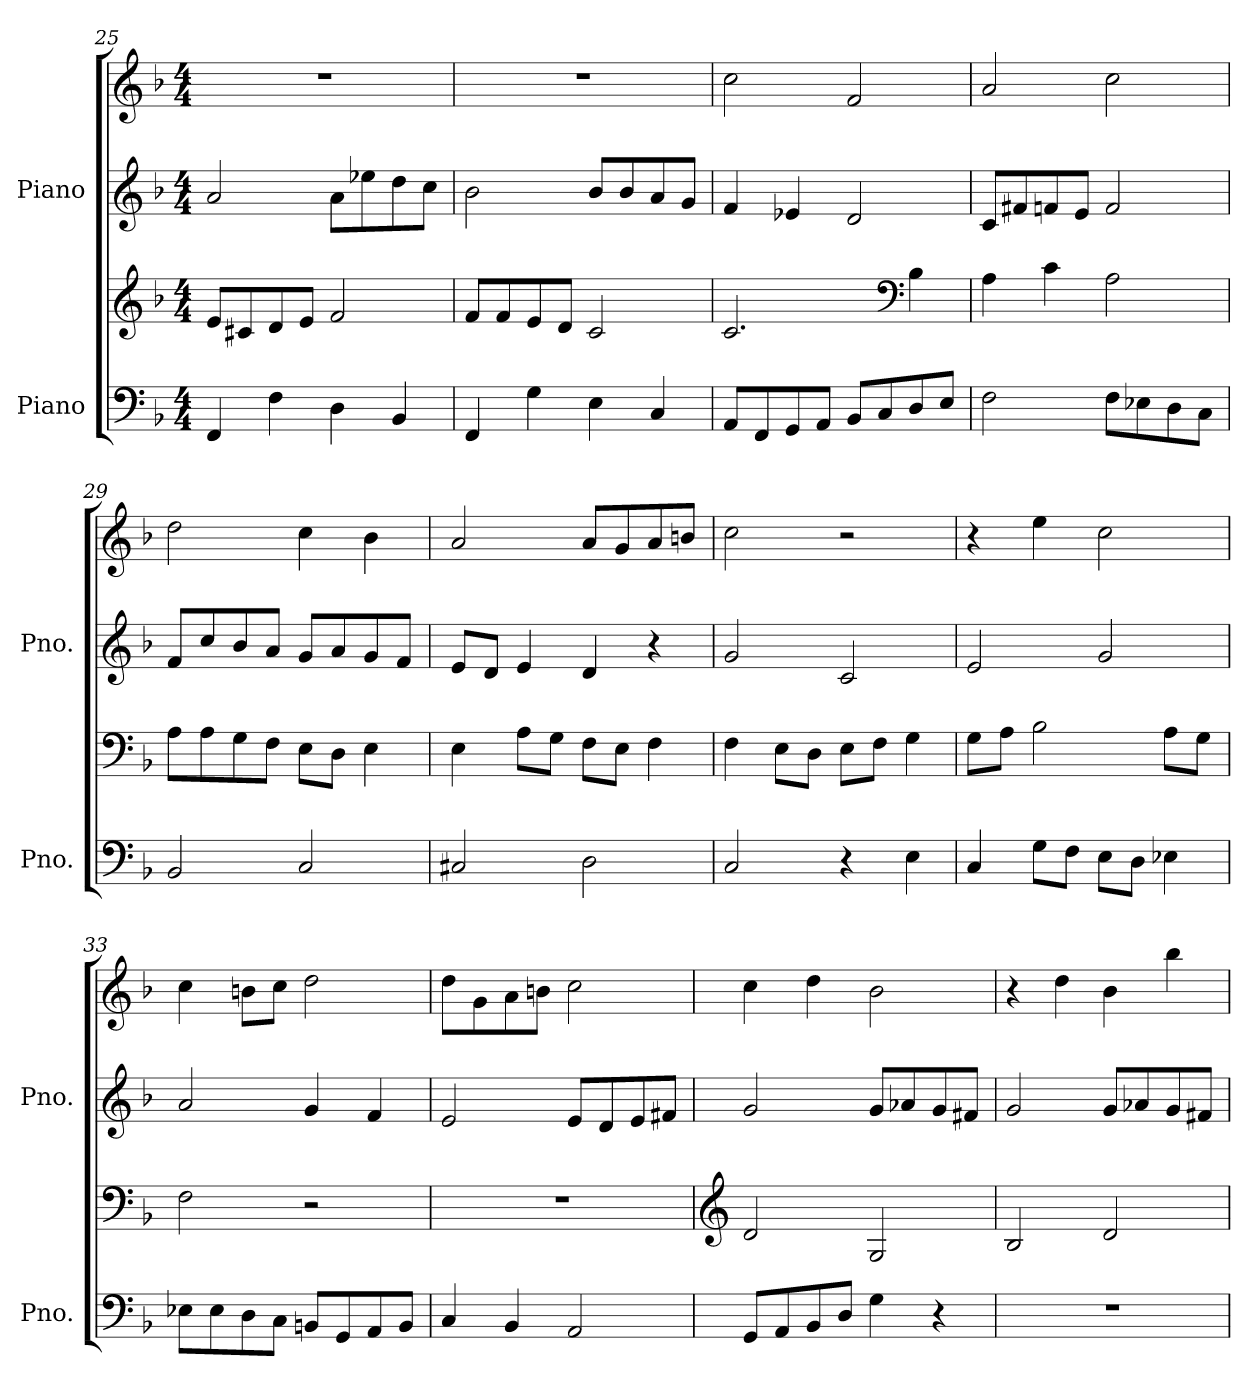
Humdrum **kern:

**kern	**kern	**kern	**kern
*part2	*part2	*part1	*part1
*staff4	*staff3	*staff2	*staff1
*I"Piano	*	*I"Piano	*
*I'Pno.	*	*I'Pno.	*
!!LO:LB:g=z
*clefF4	*clefG2	*clefG2	*clefG2
*k[b-]	*k[b-]	*k[b-]	*k[b-]
*M4/4	*M4/4	*M4/4	*M4/4
=25	=25	=25	=25
4FF/	8e/L	2a/	1r
.	8c#X/	.	.
4F\	8d/	.	.
.	8e/J	.	.
4D\	2f/	8a\L	.
.	.	8ee-X\	.
4BB-/	.	8dd\	.
.	.	8cc\J	.
=26	=26	=26	=26
4FF/	8f/L	2b-\	1r
.	8f/	.	.
4G\	8e/	.	.
.	8d/J	.	.
4E\	2c/	8b-/L	.
.	.	8b-/	.
4C/	.	8a/	.
.	.	8g/J	.
=27	=27	=27	=27
8AA/L	2.c/	4f/	2cc\
8FF/	.	.	.
8GG/	.	4e-X/	.
8AA/J	.	.	.
8BB-/L	.	2d/	2f/
8C/	.	.	.
*	*clefF4	*	*
8D/	4B-\	.	.
8E/J	.	.	.
=28	=28	=28	=28
2F\	4A\	8c/L	2a/
.	.	8f#X/	.
.	4c\	8fn/	.
.	.	8e/J	.
8F\L	2A\	2f/	2cc\
8E-X\	.	.	.
8D\	.	.	.
8C\J	.	.	.
!!LO:PB:g=z
=29	=29	=29	=29
2BB-/	8A\L	8f/L	2dd\
.	8A\	8cc/	.
.	8G\	8b-/	.
.	8F\J	8a/J	.
2C/	8E\L	8g/L	4cc\
.	8D\J	8a/	.
.	4E\	8g/	4b-\
.	.	8f/J	.
=30	=30	=30	=30
2C#X/	4E\	8e/L	2a/
.	.	8d/J	.
.	8A\L	4e/	.
.	8G\J	.	.
2D\	8F\L	4d/	8a/L
.	8E\J	.	8g/
.	4F\	4r	8a/
.	.	.	8bn/J
=31	=31	=31	=31
2C/	4F\	2g/	2cc\
.	8E\L	.	.
.	8D\J	.	.
4r	8E\L	2c/	2r
.	8F\J	.	.
4E\	4G\	.	.
=32	=32	=32	=32
4C/	8G\L	2e/	4r
.	8A\J	.	.
8G\L	2B-\	.	4ee\
8F\J	.	.	.
8E\L	.	2g/	2cc\
8D\J	.	.	.
4E-X\	8A\L	.	.
.	8G\J	.	.
=33	=33	=33	=33
8E-X\L	2F\	2a/	4cc\
8E-\	.	.	.
8D\	.	.	8bn\L
8C\J	.	.	8cc\J
8BBn/L	2r	4g/	2dd\
8GG/	.	.	.
8AA/	.	4f/	.
8BB/J	.	.	.
!!LO:LB:g=z
=34	=34	=34	=34
4C/	1r	2e/	8dd\L
.	.	.	8g\
4BB-/	.	.	8a\
.	.	.	8bn\J
2AA/	.	8e/L	2cc\
.	.	8d/	.
.	.	8e/	.
.	.	8f#X/J	.
=35	=35	=35	=35
*	*clefG2	*	*
8GG/L	2d/	2g/	4cc\
8AA/	.	.	.
8BB-/	.	.	4dd\
8D/J	.	.	.
4G\	2G/	8g/L	2b-\
.	.	8a-X/	.
4r	.	8g/	.
.	.	8f#X/J	.
=36	=36	=36	=36
1r	2B-/	2g/	4r
.	.	.	4dd\
.	2d/	8g/L	4b-\
.	.	8a-X/	.
.	.	8g/	4bb-\
.	.	8f#X/J	.
=	=	=	=
*-	*-	*-	*-
